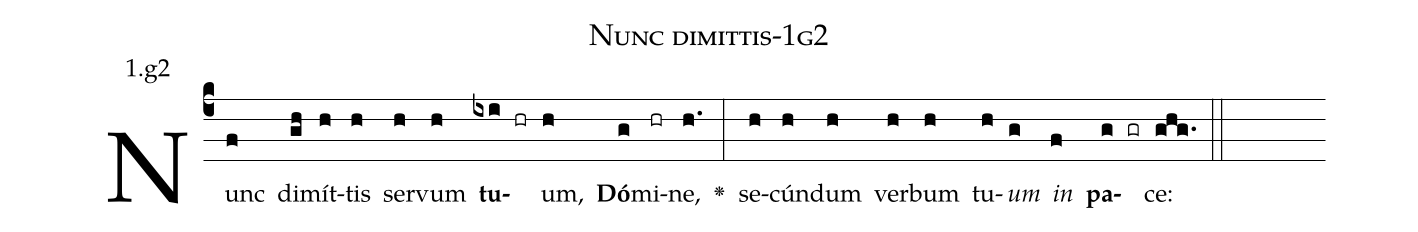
name: Nunc dimittis-1g2;
annotation: 1.g2;
%%
(c4)Nunc(f) di(gh)mít(h)tis(h) ser(h)vum(h) <b>tu</b>(ixi hr)um,(h) <b>Dó</b>(g)mi(hr)ne,(h.) <v>\greheightstar</v>(:) se(h)cún(h)dum(h) ver(h)bum(h) tu(h)<i>um</i>(g) <i>in</i>(f) <b>pa</b>(g gr)ce:(ghg.) (::)


%E(h) u(h) o(g) u(f) a(g) e.(ghg.) (::)
